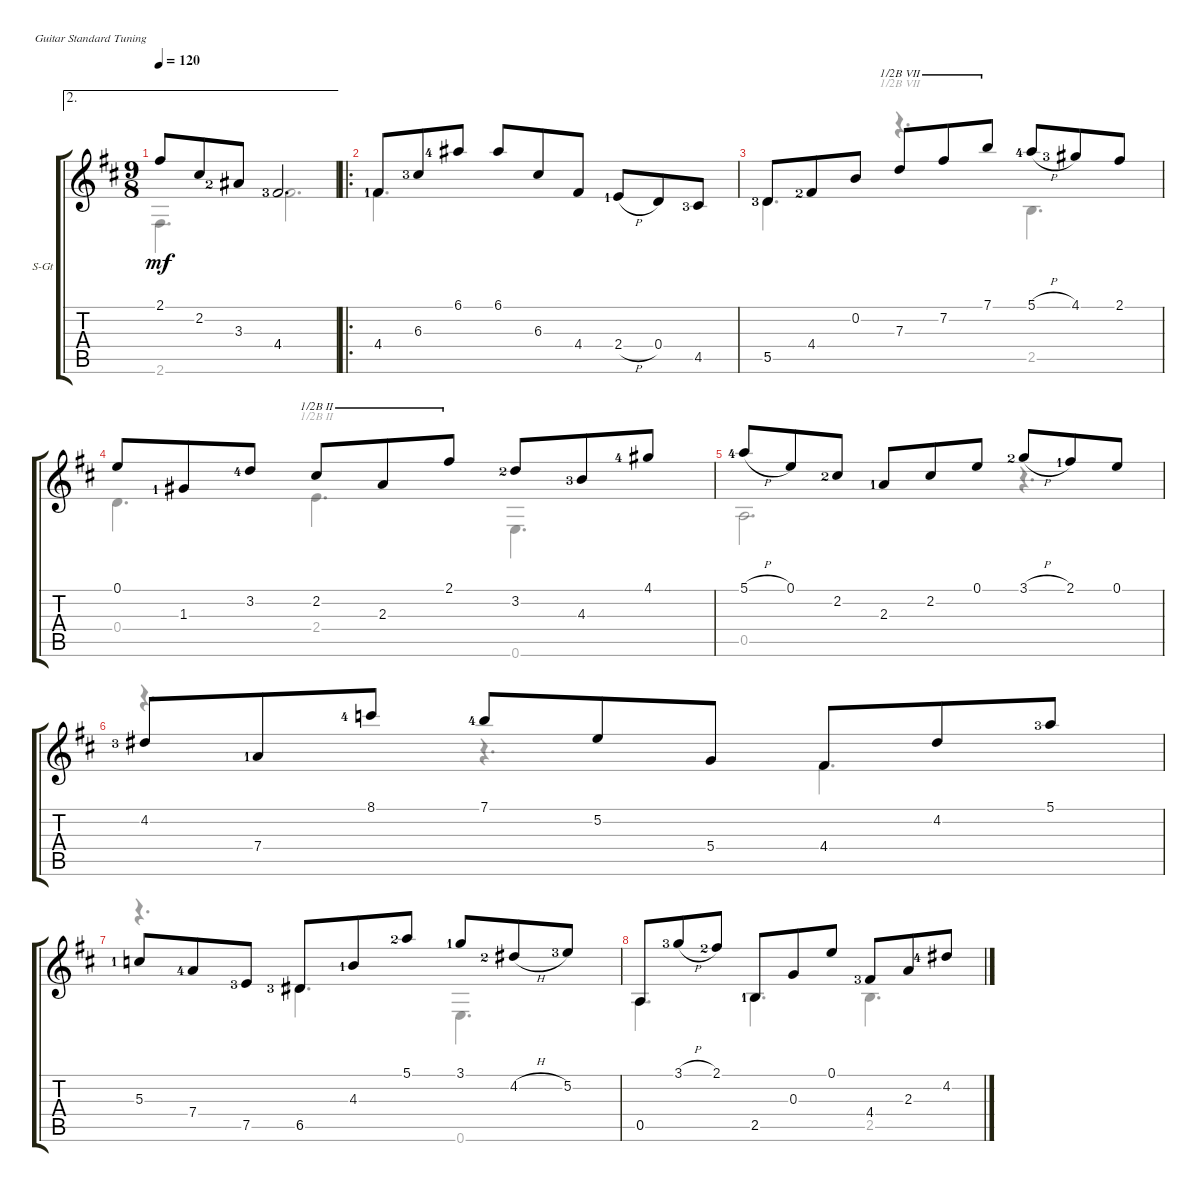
\defaultSystemsLayout 4
\bracketExtendMode groupsimilarinstruments
\firstSystemTrackNameOrientation horizontal
\otherSystemsTrackNameOrientation horizontal
\track ("Steel Guitar" "S-Gt") {instrument acousticguitarsteel}
\staff {score tabs}
\tuning (E4 B3 G3 D3 A2 E2)
\voice
\ae 2
\ts (9 8)
\tempo 120
\clef g2
\ks d
2.1.8{dy mf} 2.2.8 3.3{lf 3}.8 4.4{lf 4}.2{d} |
\ro
4.4{lf 2}.8 6.3{lf 4}.8 6.1{lf 5}.8 6.1.8 6.3.8 4.4.8 2.4{h lf 2}.8 0.4.8 4.5{lf 4}.8 |
5.5{lf 4}.8 4.4{lf 3}.8 0.2.8 7.3.8{barre (7 half)} 7.2.8{barre (7 half)} 7.1.8{barre (7 half)} 5.1{h lf 5}.8 4.1{lf 4}.8 2.1.8 |
0.1.8 1.3{lf 2}.8 3.2{lf 5}.8 2.2.8{barre (2 half)} 2.3.8{barre (2 half)} 2.1.8{barre (2 half)} 3.2{lf 3}.8 4.3{lf 4}.8 4.1{lf 5}.8 |
5.1{h lf 5}.8 0.1.8 2.2{lf 3}.8 2.3{lf 2}.8 2.2.8 0.1.8 3.1{h lf 3}.8 2.1{lf 2}.8 0.1.8 |
4.2{lf 4}.8 7.4{lf 2}.8 8.1{lf 5}.8 7.1{lf 5}.8 5.2.8 5.4.8 4.4.8 4.2.8 5.1{lf 4}.8 |
5.3{lf 2}.8 7.4{lf 5}.8 7.5{lf 4}.8 6.5{lf 4}.8 4.3{lf 2}.8 5.1{lf 3}.8 3.1{lf 2}.8 4.2{h lf 3}.8 5.2{lf 4}.8 |
0.5.8 3.1{h lf 4}.8 2.1{lf 3}.8 2.5{lf 2}.8 0.3.8 0.1.8 4.4{lf 4}.8 2.3.8 4.2{lf 5}.8
\voice
\clef g2
\ottava regular
\simile none
\ks d
2.6.4{d dy mf} 4.4{lf 4}.2{d} |
4.4{lf 2}.4{d} |
5.5{lf 4}.4{d} r.4{d barre (7 half)} 2.5.4{d} |
0.4.4{d} 2.4.4{d barre (2 half)} 0.6.4{d} |
0.5.2{d} r.4{d} |
r.4{d} r.4{d} 4.4.4{d} |
r.4{d} 6.5{lf 4}.4{d} 0.6.4{d} |
0.5.4{d} 2.5{lf 2}.4{d} 2.5.4{d}
